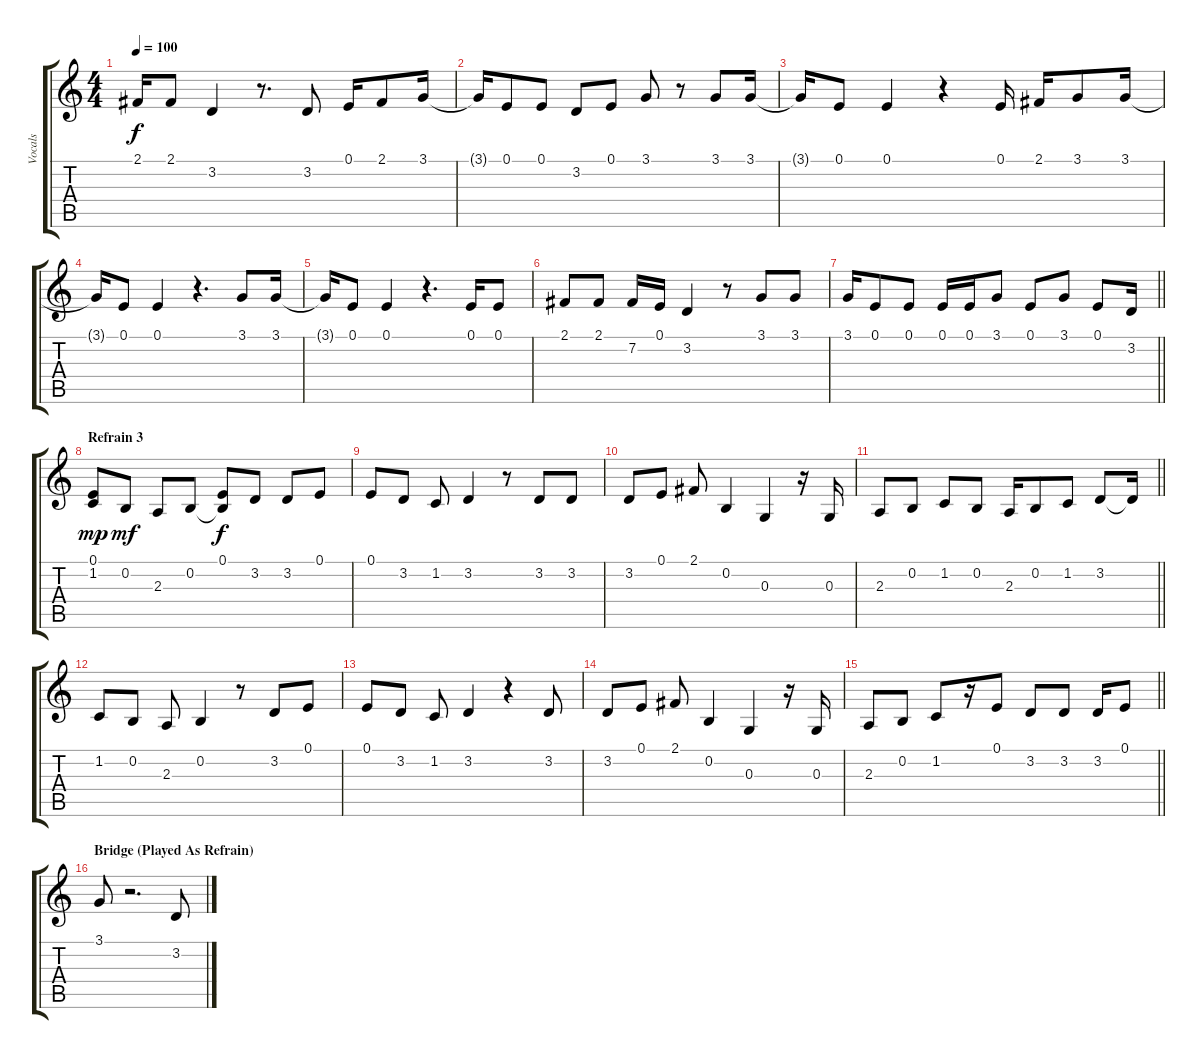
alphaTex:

\track ("Vocals" "Vocals") {instrument tenorsax}
\staff {score tabs}
\tuning (E4 B3 G3 D3 A2 E2) {hide}
\ts (4 4)
\tempo 100
\clef g2
\ks c
2.1{t}.16{dy f} 2.1.8 3.2.4 r.8{d} 3.2.8 0.1.16 2.1.8 3.1.16 |
3.1{t}.16 0.1.8 0.1.8 3.2.8 0.1.8 3.1.8 r.8 3.1.8 3.1.16 |
3.1{t}.16 0.1.8 0.1.4 r.4 0.1.16 2.1.16 3.1.8 3.1.16 |
3.1{t}.16 0.1.8 0.1.4 r.4{d} 3.1.8 3.1.16 |
3.1{t}.16 0.1.8 0.1.4 r.4{d} 0.1.16 0.1.8 |
2.1.8 2.1.8 7.2.16 0.1.16 3.2.4 r.8 3.1.8 3.1.8 |
\barLineRight lightlight
3.1.16 0.1.8 0.1.8 0.1.16 0.1.16 3.1.8 0.1.8 3.1.8 0.1.8 3.2.16 |
\section ("" "Refrain 3")
(0.1 1.2).8{dy mp} 0.2.8{dy mf} 2.3.8 0.2.8 (0.1 0.2{t}).8{dy f} 3.2.8 3.2.8 0.1.8 |
0.1.8 3.2.8 1.2.8 3.2.4 r.8 3.2.8 3.2.8 |
3.2.8 0.1.8 2.1.8 0.2.4 0.3.4 r.16 0.3.16 |
\barLineRight lightlight
2.3.8 0.2.8 1.2.8 0.2.8 2.3.16 0.2.8 1.2.8 3.2.8 3.2{t}.16 |
1.2.8 0.2.8 2.3.8 0.2.4 r.8 3.2.8 0.1.8 |
0.1.8 3.2.8 1.2.8 3.2.4 r.4 3.2.8 |
3.2.8 0.1.8 2.1.8 0.2.4 0.3.4 r.16 0.3.16 |
\barLineRight lightlight
2.3.8 0.2.8 1.2.8 r.16 0.1.8 3.2.8 3.2.8 3.2.16 0.1.8 |
\section ("" "Bridge (Played As Refrain)")
3.1.8 r.2{d} 3.2.8
